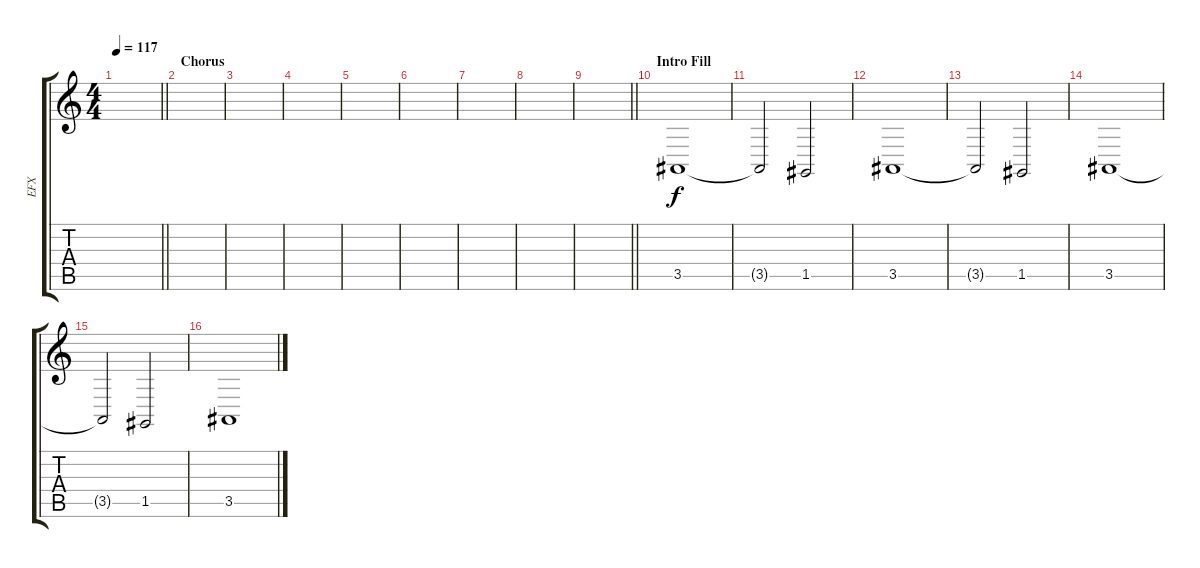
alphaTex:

\track ("EFX" "EFX") {instrument lead3calliope}
\staff {score tabs}
\tuning (D4 A3 F3 C3 G2 C2) {hide}
\ts (4 4)
\tempo 117
\clef g2
\barLineRight lightlight
\ks c
|
\section ("" "Chorus")
|
|
|
|
|
|
|
\barLineRight lightlight
|
\section ("" "Intro Fill")
3.5.1 |
3.5{t}.2 1.5.2 |
3.5.1 |
3.5{t}.2 1.5.2 |
3.5.1 |
3.5{t}.2 1.5.2 |
3.5.1
